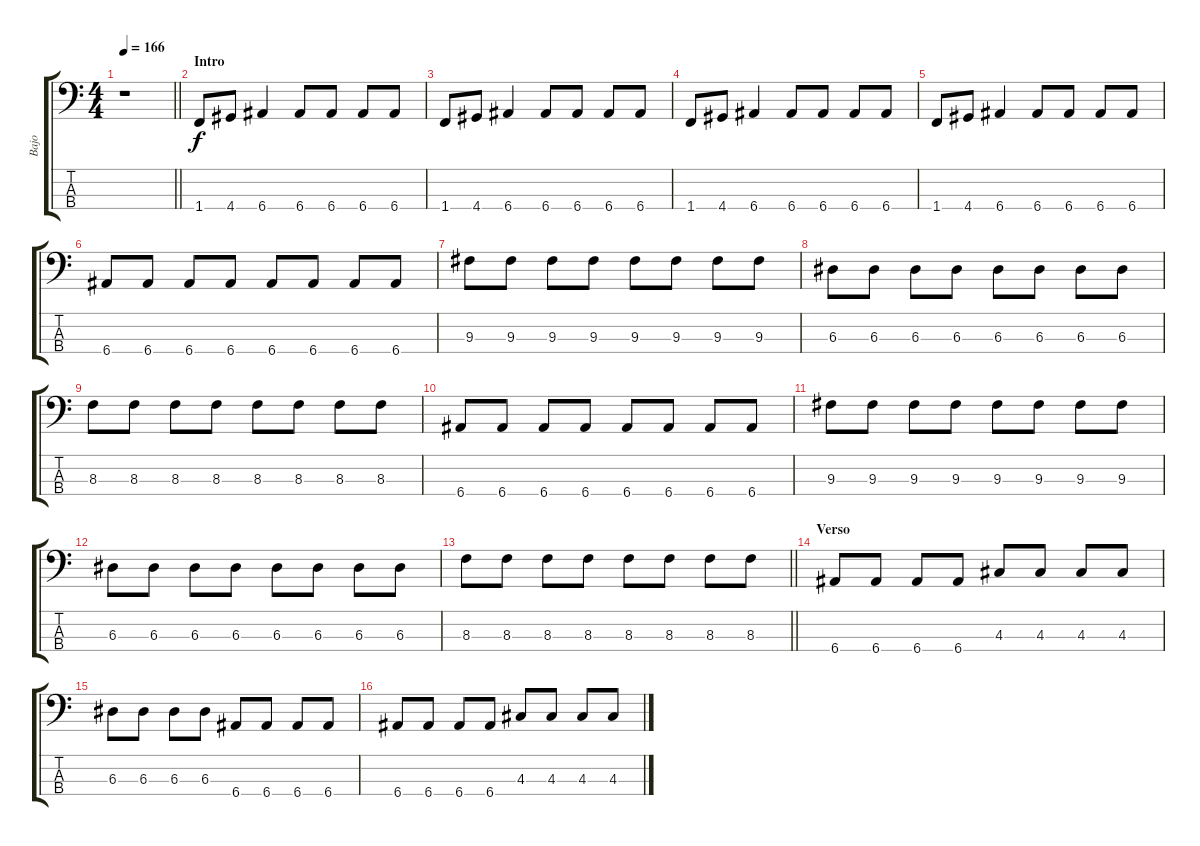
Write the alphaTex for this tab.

\track ("Bajo" "Bajo") {instrument electricbasspick}
\staff {score tabs}
\tuning (G2 D2 A1 E1) {hide}
\ts (4 4)
\tempo 166
\clef f4
\barLineRight lightlight
\ks c
r.1{dy f instrument electricbasspick} |
\section ("" "Intro")
1.4.8 4.4.8 6.4.4 6.4.8 6.4.8 6.4.8 6.4.8 |
1.4.8 4.4.8 6.4.4 6.4.8 6.4.8 6.4.8 6.4.8 |
1.4.8 4.4.8 6.4.4 6.4.8 6.4.8 6.4.8 6.4.8 |
1.4.8 4.4.8 6.4.4 6.4.8 6.4.8 6.4.8 6.4.8 |
6.4.8 6.4.8 6.4.8 6.4.8 6.4.8 6.4.8 6.4.8 6.4.8 |
9.3.8 9.3.8 9.3.8 9.3.8 9.3.8 9.3.8 9.3.8 9.3.8 |
6.3.8 6.3.8 6.3.8 6.3.8 6.3.8 6.3.8 6.3.8 6.3.8 |
8.3.8 8.3.8 8.3.8 8.3.8 8.3.8 8.3.8 8.3.8 8.3.8 |
6.4.8 6.4.8 6.4.8 6.4.8 6.4.8 6.4.8 6.4.8 6.4.8 |
9.3.8 9.3.8 9.3.8 9.3.8 9.3.8 9.3.8 9.3.8 9.3.8 |
6.3.8 6.3.8 6.3.8 6.3.8 6.3.8 6.3.8 6.3.8 6.3.8 |
\barLineRight lightlight
8.3.8 8.3.8 8.3.8 8.3.8 8.3.8 8.3.8 8.3.8 8.3.8 |
\section ("" "Verso")
6.4.8 6.4.8 6.4.8 6.4.8 4.3.8 4.3.8 4.3.8 4.3.8 |
6.3.8 6.3.8 6.3.8 6.3.8 6.4.8 6.4.8 6.4.8 6.4.8 |
6.4.8 6.4.8 6.4.8 6.4.8 4.3.8 4.3.8 4.3.8 4.3.8
